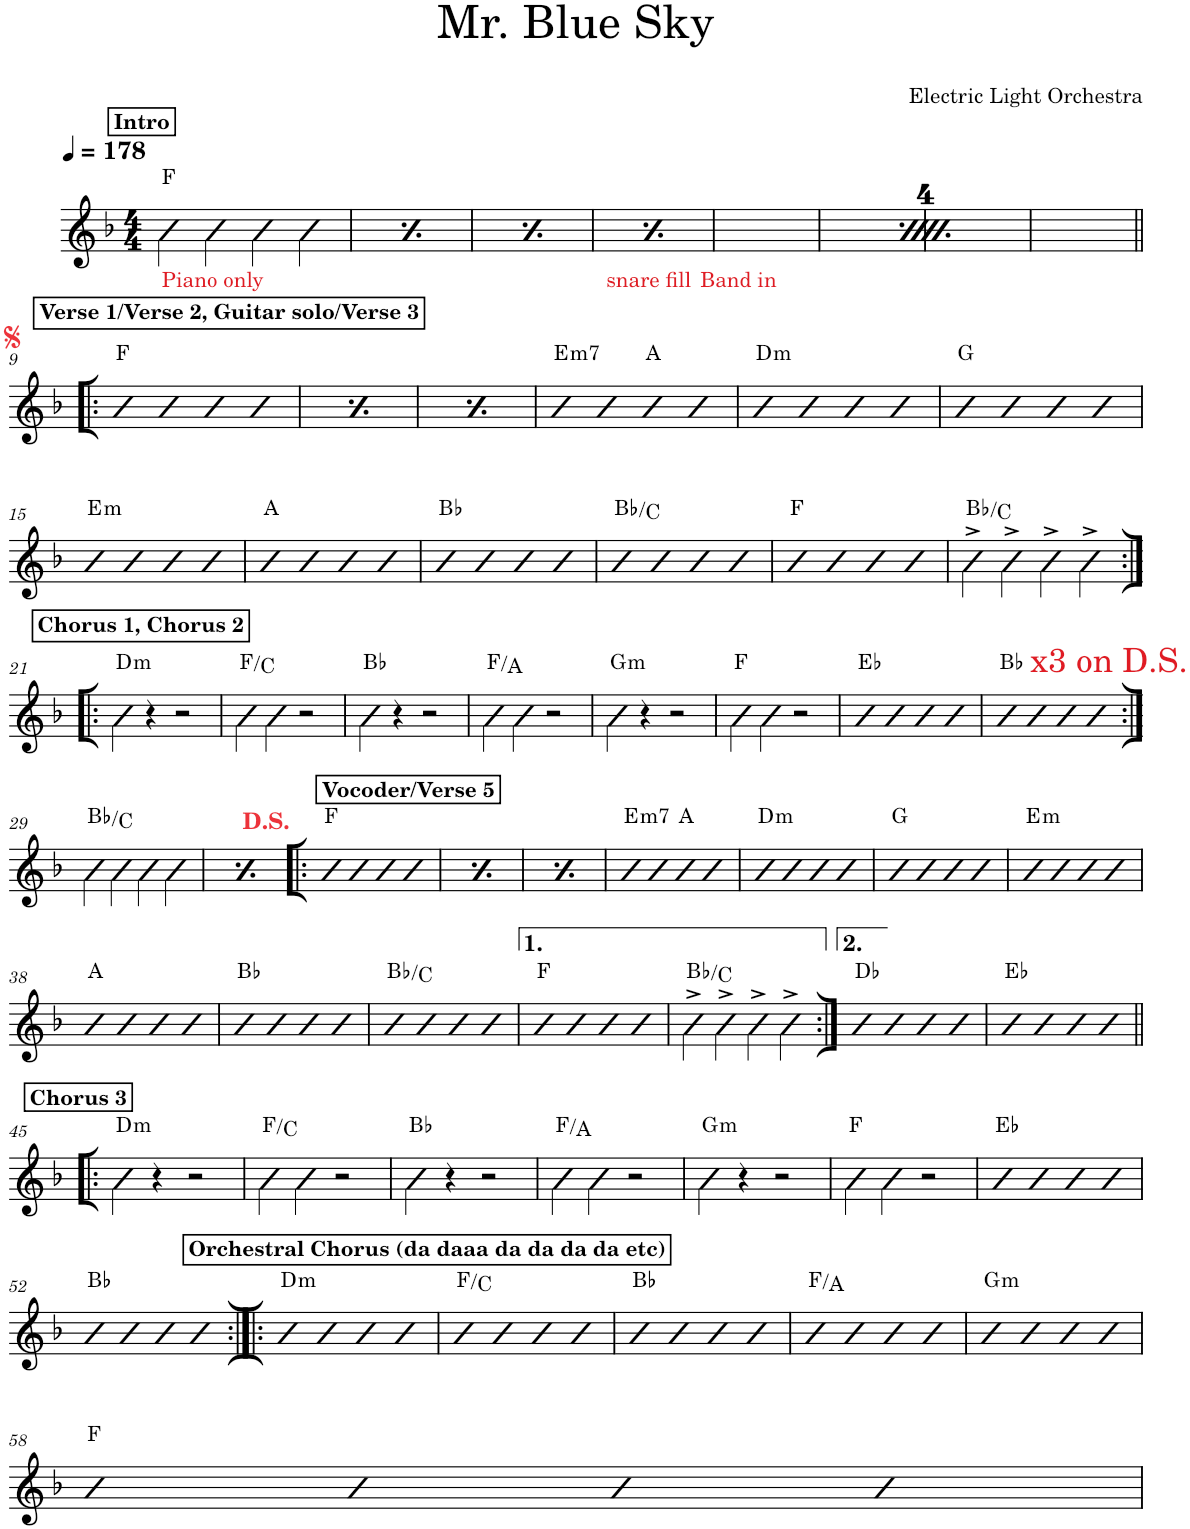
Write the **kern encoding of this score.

**kern	**harte
*part1	*part1
*staff1	*
*I"Piano	*
*I'Pno.	*
*clefG2	*
*k[b-]	*
*M4/4	*
*MM178	*
!!LO:REH:place=s1:a:B:cj:t=Intro
=1	=1
!LO:TX:b:color=#E01B24:t=Piano only	!
4b-\	F:maj
4b-\	.
4b-\	.
4b-\	.
=2	=2
!!LO:REH:place=s1:a:B:cj:t=Intro
*MM178	*
!LO:TX:b:color=#E01B24:t=Piano only	!
4b-\	F:maj
4b-\	.
4b-\	.
4b-\	.
=3	=3
!!LO:REH:place=s1:a:B:cj:t=Intro
*MM178	*
!LO:TX:b:color=#E01B24:t=Piano only	!
4b-\	F:maj
4b-\	.
4b-\	.
4b-\	.
=4	=4
!!LO:REH:place=s1:a:B:cj:t=Intro
*MM178	*
!LO:TX:b:color=#E01B24:t=Piano only	!
4b-\	F:maj
4b-\	.
4b-\	.
4b-\	.
=5	=5
!!LO:REH:place=s1:a:B:cj:t=Intro
*MM178	*
!LO:TX:b:color=#E01B24:t=Piano only	!
4b-\	F:maj
4b-\	.
4b-\	.
4b-\	.
=6	=6
!!LO:REH:place=s1:a:B:cj:t=Intro
*MM178	*
!LO:TX:b:color=#E01B24:t=Piano only	!
4b-\	F:maj
4b-\	.
4b-\	.
4b-\	.
=7	=7
!!LO:REH:place=s1:a:B:cj:t=Intro
*MM178	*
!LO:TX:b:color=#E01B24:t=Piano only	!
4b-\	F:maj
4b-\	.
4b-\	.
4b-\	.
=8	=8
!!LO:REH:place=s1:a:B:cj:t=Intro
*MM178	*
!LO:TX:b:color=#E01B24:t=Piano only	!
4b-\	F:maj
4b-\	.
4b-\	.
4b-\	.
!!LO:LB:g=z
!!LO:REH:place=s1:a:B:cj:t=Verse 1/Verse 2, Guitar solo/Verse 3
=9!|:	=9!|:
4b-	F:maj
4b-	.
4b-	.
4b-	.
!!LO:REH:place=s1:a:B:cj:t=Verse 1/Verse 2, Guitar solo/Verse 3
=10	=10
4b-	F:maj
4b-	.
4b-	.
4b-	.
!!LO:REH:place=s1:a:B:cj:t=Verse 1/Verse 2, Guitar solo/Verse 3
=11	=11
4b-	F:maj
4b-	.
4b-	.
4b-	.
=12	=12
!	!LO:H:kt=m7
4b-	E:min7
4b-	.
4b-	A:maj
4b-	.
=13	=13
!	!LO:H:kt=m
4b-	D:min
4b-	.
4b-	.
4b-	.
=14	=14
4b-	G:maj
4b-	.
4b-	.
4b-	.
!!LO:LB:g=z
=15	=15
!	!LO:H:kt=m
4b-	E:min
4b-	.
4b-	.
4b-	.
=16	=16
4b-	A:maj
4b-	.
4b-	.
4b-	.
=17	=17
4b-	Bb:maj
4b-	.
4b-	.
4b-	.
=18	=18
4b-	Bb:maj/2
4b-	.
4b-	.
4b-	.
=19	=19
4b-	F:maj
4b-	.
4b-	.
4b-	.
=20	=20
4b-^\	Bb:maj/2
4b-^\	.
4b-^\	.
4b-^\	.
!!LO:LB:g=z
!!LO:REH:place=s1:a:B:cj:t=Chorus 1, Chorus 2
=21:|!|:	=21:|!|:
!	!LO:H:kt=m
4b-\	D:min
4r	.
2r	.
=22	=22
4b-\	F:maj/5
4b-\	.
2r	.
=23	=23
4b-\	Bb:maj
4r	.
2r	.
=24	=24
4b-\	F:maj/3
4b-\	.
2r	.
=25	=25
!	!LO:H:kt=m
4b-\	G:min
4r	.
2r	.
=26	=26
4b-\	F:maj
4b-\	.
2r	.
=27	=27
4b-	Eb:maj
4b-	.
4b-	.
4b-	.
=28	=28
4b-	Bb:maj
4b-	.
4b-	.
!LO:TX:a:color=#E01B24:t=x3 on D.S.	!
4b-	.
!!LO:LB:g=z
=29:|!	=29:|!
4b-\	Bb:maj/2
4b-\	.
4b-\	.
4b-\	.
=30	=30
4b-\	Bb:maj/2
4b-\	.
4b-\	.
4b-\	.
!!LO:REH:place=s1:a:B:cj:t=Vocoder/Verse 5
=31!|:	=31!|:
4b-	F:maj
4b-	.
4b-	.
4b-	.
!!LO:REH:place=s1:a:B:cj:t=Vocoder/Verse 5
=32	=32
4b-	F:maj
4b-	.
4b-	.
4b-	.
!!LO:REH:place=s1:a:B:cj:t=Vocoder/Verse 5
=33	=33
4b-	F:maj
4b-	.
4b-	.
4b-	.
=34	=34
!	!LO:H:kt=m7
4b-	E:min7
4b-	.
4b-	A:maj
4b-	.
=35	=35
!	!LO:H:kt=m
4b-	D:min
4b-	.
4b-	.
4b-	.
=36	=36
4b-	G:maj
4b-	.
4b-	.
4b-	.
=37	=37
!	!LO:H:kt=m
4b-	E:min
4b-	.
4b-	.
4b-	.
!!LO:LB:g=z
=38	=38
4b-	A:maj
4b-	.
4b-	.
4b-	.
=39	=39
4b-	Bb:maj
4b-	.
4b-	.
4b-	.
=40	=40
4b-	Bb:maj/2
4b-	.
4b-	.
4b-	.
=41	=41
4b-	F:maj
4b-	.
4b-	.
4b-	.
=42	=42
4b-^\	Bb:maj/2
4b-^\	.
4b-^\	.
4b-^\	.
=43:|!	=43:|!
4b-	Db:maj
4b-	.
4b-	.
4b-	.
=44	=44
4b-	Eb:maj
4b-	.
4b-	.
4b-	.
!!LO:LB:g=z
!!LO:REH:place=s1:a:B:cj:t=Chorus 3
=45!|:	=45!|:
!	!LO:H:kt=m
4b-\	D:min
4r	.
2r	.
=46	=46
4b-\	F:maj/5
4b-\	.
2r	.
=47	=47
4b-\	Bb:maj
4r	.
2r	.
=48	=48
4b-\	F:maj/3
4b-\	.
2r	.
=49	=49
!	!LO:H:kt=m
4b-\	G:min
4r	.
2r	.
=50	=50
4b-\	F:maj
4b-\	.
2r	.
=51	=51
4b-	Eb:maj
4b-	.
4b-	.
4b-	.
!!LO:LB:g=z
=52	=52
4b-	Bb:maj
4b-	.
4b-	.
4b-	.
!!LO:REH:place=s1:a:B:cj:t=Orchestral Chorus (da daaa da da da da etc)
=53:|!|:	=53:|!|:
!	!LO:H:kt=m
4b-	D:min
4b-	.
4b-	.
4b-	.
=54	=54
4b-	F:maj/5
4b-	.
4b-	.
4b-	.
=55	=55
4b-	Bb:maj
4b-	.
4b-	.
4b-	.
=56	=56
4b-	F:maj/3
4b-	.
4b-	.
4b-	.
=57	=57
!	!LO:H:kt=m
4b-	G:min
4b-	.
4b-	.
4b-	.
!!LO:LB:g=z
=58	=58
4b-	F:maj
4b-	.
4b-	.
4b-	.
=	=
*-	*-
